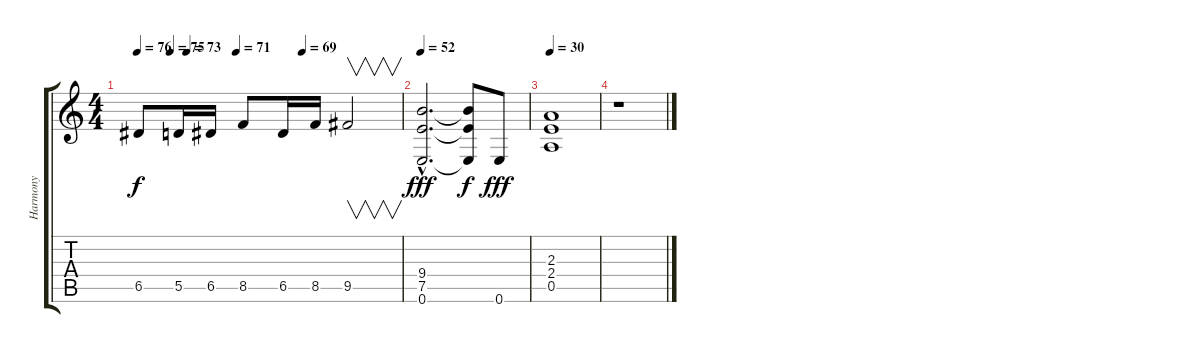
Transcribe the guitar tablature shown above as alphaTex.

\track ("Harmony" "Harmony") {instrument overdrivenguitar}
\staff {score tabs}
\tuning (E4 B3 G3 D3 A2 E2) {hide}
\ts (4 4)
\tempo 76
\tempo (75 0.125)
\tempo (73 0.1875)
\tempo (71 0.375)
\tempo (69 0.625)
\clef g2
\ks c
6.5.8{dy f} 5.5.16 6.5.16 8.5.8 6.5.16 8.5.16 9.5.2{v} |
\tempo 52
(9.4{hac} 7.5{hac} 0.6{hac}).2{d dy fff} (9.4{t} 7.5{t} 0.6{t}).8{dy f} 0.6.8{dy fff} |
\tempo 30
(2.3 2.4 0.5).1 |
r.1
